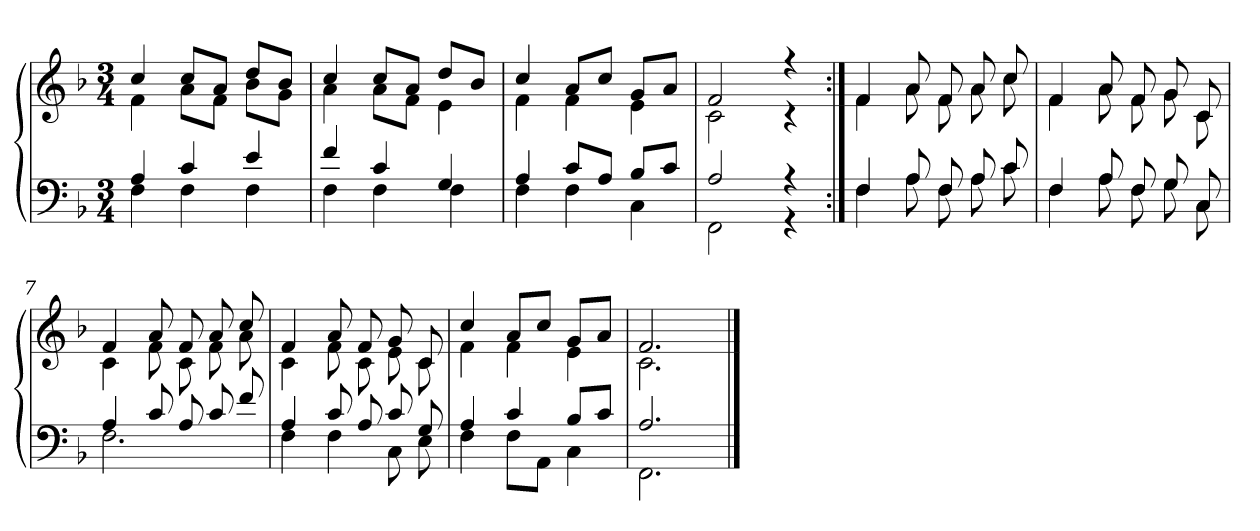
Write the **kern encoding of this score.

**kern	**kern
*part1	*part1
*staff2	*staff1
*clefF4	*clefG2
*k[b-]	*k[b-]
*F:	*F:
*M3/4	*M3/4
=1	=1
*^	*^
4A	4F	4cc	4f
4c	4F	8ccL	8aL
.	.	8aJ	8fJ
4e	4F	8ddL	8b-L
.	.	8b-J	8gJ
=2	=2	=2	=2
4f	4F	4cc	4a
4c	4F	8ccL	8aL
.	.	8aJ	8fJ
4G	4F	8ddL	4e
.	.	8b-J	.
=3	=3	=3	=3
4A	4F	4cc	4f
8cL	4F	8aL	4f
8AJ	.	8ccJ	.
8B-L	4C	8gL	4e
8cJ	.	8aJ	.
=4	=4	=4	=4
2A	2FF	2f	2c
4r	4r	4r	4r
=5:|!	=5:|!	=5:|!	=5:|!
4F	4F	4f	4f
8A	8A	8a	8a
8F	8F	8f	8f
8A	8A	8a	8a
8c	8c	8cc	8cc
=6	=6	=6	=6
4F	4F	4f	4f
8A	8A	8a	8a
8F	8F	8f	8f
8G	8G	8g	8g
8C	8C	8c	8c
=7	=7	=7	=7
4A	2.F	4f	4c
8c	.	8a	8f
8A	.	8f	8c
8c	.	8a	8f
8f	.	8cc	8a
=8	=8	=8	=8
4A	4F	4f	4c
8c	4F	8a	8f
8A	.	8f	8c
8c	8C	8g	8e
8G	8E	8c	8c
=9	=9	=9	=9
4A	4F	4cc	4f
4c	8FL	8aL	4f
.	8AAJ	8ccJ	.
8B-L	4C	8gL	4e
8cJ	.	8aJ	.
=10	=10	=10	=10
2.A	2.FF	2.f	2.c
*v	*v	*	*
*	*v	*v
==	==
*-	*-
